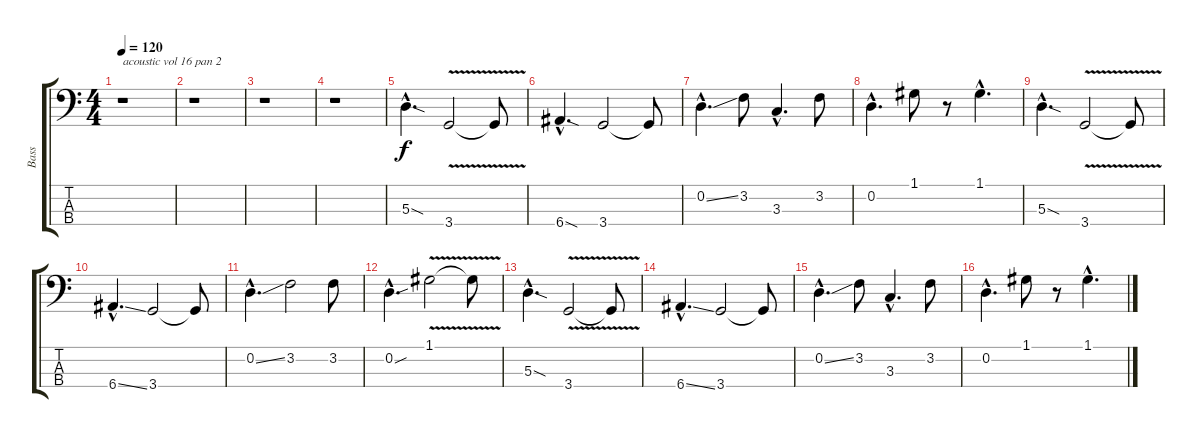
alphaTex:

\track ("Bass" "Bass") {instrument electricbassfinger}
\staff {score tabs}
\tuning (G2 D2 A1 E1) {hide}
\ts (4 4)
\tempo 120
\clef f4
\ks c
r.1{txt "acoustic vol 16 pan 2" dy f volume 16 balance 10 instrument acousticbass} |
r.1 |
r.1 |
r.1 |
5.3{sod hac}.4{d} 3.4{v}.2 3.4{t}.8 |
6.4{sod hac}.4{d} 3.4.2 3.4{t}.8 |
0.2{ss hac}.4{d} 3.2.8 3.3{hac}.4{d} 3.2.8 |
0.2{hac}.4{d} 1.1.8 r.8 1.1{hac}.4{d} |
5.3{sod hac}.4{d} 3.4{v}.2 3.4{t}.8 |
6.4{ss hac}.4{d} 3.4.2 3.4{t}.8 |
0.2{ss hac}.4{d} 3.2.2 3.2.8 |
0.2{sou hac}.4{d} 1.1{v}.2 1.1{t}.8 |
5.3{sod hac}.4{d} 3.4{v}.2 3.4{t}.8 |
6.4{ss hac}.4{d} 3.4.2 3.4{t}.8 |
0.2{ss hac}.4{d} 3.2.8 3.3{hac}.4{d} 3.2.8 |
0.2{hac}.4{d} 1.1.8 r.8 1.1{hac}.4{d}
